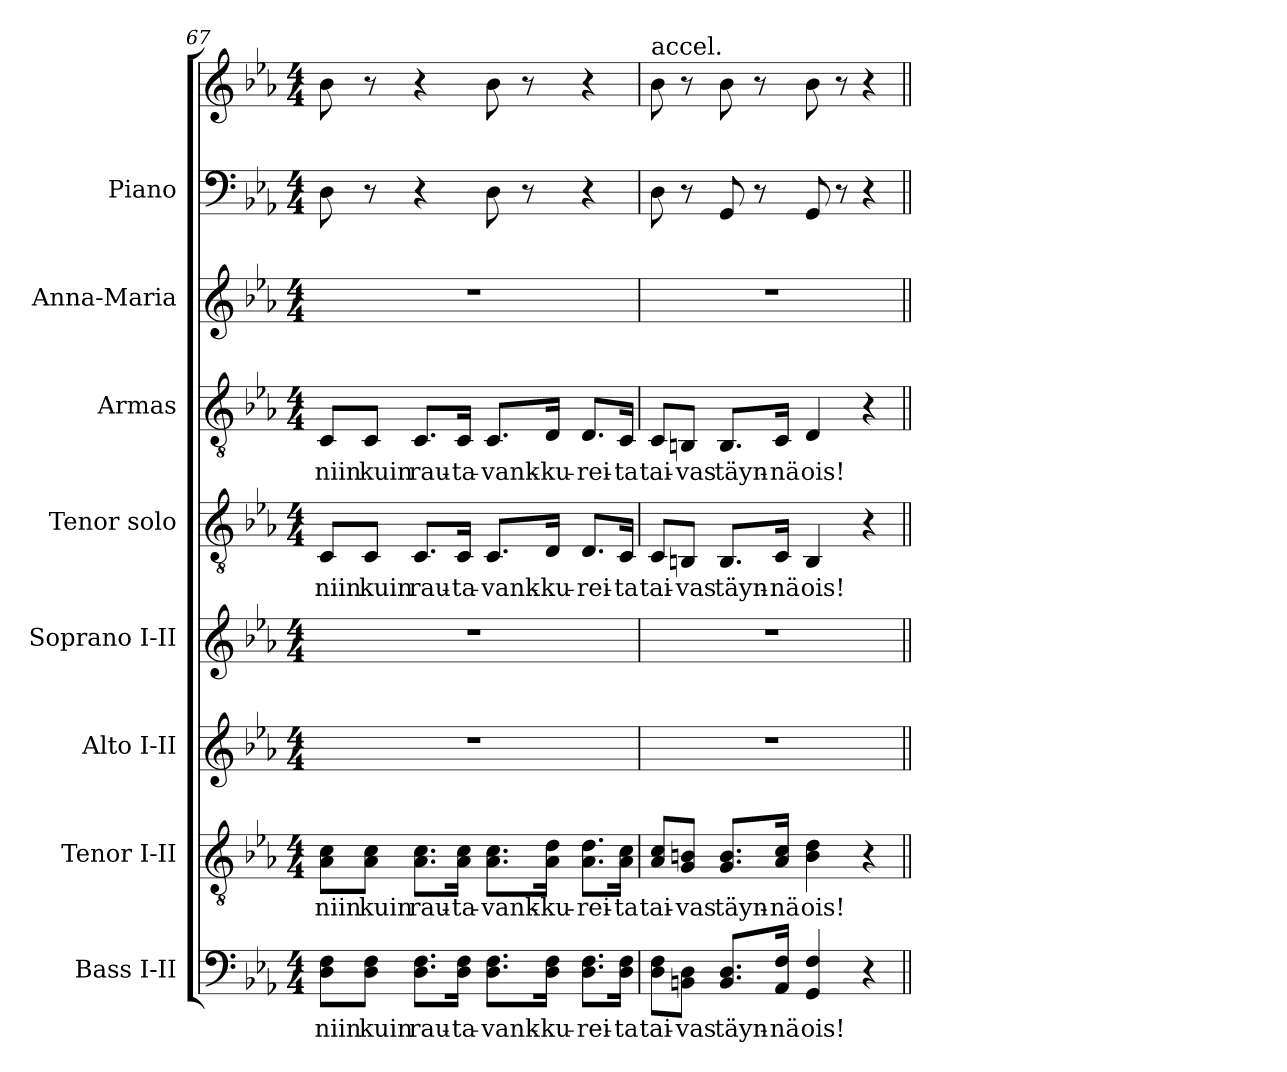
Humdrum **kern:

**kern	**text	**kern	**text	**kern	**kern	**kern	**text	**kern	**text	**kern	**kern	**kern
*part8	*part8	*part7	*part7	*part6	*part5	*part4	*part4	*part3	*part3	*part2	*part1	*part1
*staff9	*staff9	*staff8	*staff8	*staff7	*staff6	*staff5	*staff5	*staff4	*staff4	*staff3	*staff2	*staff1
*I"Bass I-II	*	*I"Tenor I-II	*	*I"Alto I-II	*I"Soprano I-II	*I"Tenor solo	*	*I"Armas	*	*I"Anna-Maria	*I"Piano	*
*I'B.	*	*I'T.	*	*I'A.	*I'S.	*I'T. Solo	*	*I'Armas	*	*I'A-M	*I'Pno.	*
*clefF4	*	*clefGv2	*	*clefG2	*clefG2	*clefGv2	*	*clefGv2	*	*clefG2	*clefF4	*clefG2
*	*	*ITrd7c12	*	*	*	*ITrd7c12	*	*ITrd7c12	*	*	*	*
*k[b-e-a-]	*	*k[b-e-a-]	*	*k[b-e-a-]	*k[b-e-a-]	*k[b-e-a-]	*	*k[b-e-a-]	*	*k[b-e-a-]	*k[b-e-a-]	*k[b-e-a-]
*E-:	*	*E-:	*	*E-:	*E-:	*E-:	*	*E-:	*	*E-:	*E-:	*E-:
*M4/4	*	*M4/4	*	*M4/4	*M4/4	*M4/4	*	*M4/4	*	*M4/4	*M4/4	*M4/4
*MM108	*	*MM108	*	*MM108	*MM108	*MM108	*	*MM108	*	*MM108	*MM108	*MM108
=67	=67	=67	=67	=67	=67	=67	=67	=67	=67	=67	=67	=67
!	!LO:LY:b:color=#000000	!	!	!	!	!	!	!	!	!	!	!
!	!	!	!LO:LY:b:color=#000000	!	!	!	!	!	!	!	!	!
!	!	!	!	!	!	!	!LO:LY:b:color=#000000	!	!	!	!	!
!	!	!	!	!	!	!	!	!	!LO:LY:b:color=#000000	!	!	!
8Di\ 8FiL	niin	8AA-i\ 8CiL	niin	1r	1r	8CCi/L	niin	8CCi/L	niin	1r	8Di\	8b-i\
!	!LO:LY:b:color=#000000	!	!	!	!	!	!	!	!	!	!	!
!	!	!	!LO:LY:b:color=#000000	!	!	!	!	!	!	!	!	!
!	!	!	!	!	!	!	!LO:LY:b:color=#000000	!	!	!	!	!
!	!	!	!	!	!	!	!	!	!LO:LY:b:color=#000000	!	!	!
8Di\ 8FiJ	kuin	8AA-i\ 8CiJ	kuin	.	.	8CCi/J	kuin	8CCi/J	kuin	.	8r	8r
!	!LO:LY:b:color=#000000	!	!	!	!	!	!	!	!	!	!	!
!	!	!	!LO:LY:b:color=#000000	!	!	!	!	!	!	!	!	!
!	!	!	!	!	!	!	!LO:LY:b:color=#000000	!	!	!	!	!
!	!	!	!	!	!	!	!	!	!LO:LY:b:color=#000000	!	!	!
8.Di\ 8.FiL	rau-	8.AA-i\ 8.CiL	rau-	.	.	8.CCi/L	rau-	8.CCi/L	rau-	.	4r	4r
!	!LO:LY:b:color=#000000	!	!	!	!	!	!	!	!	!	!	!
!	!	!	!LO:LY:b:color=#000000	!	!	!	!	!	!	!	!	!
!	!	!	!	!	!	!	!LO:LY:b:color=#000000	!	!	!	!	!
!	!	!	!	!	!	!	!	!	!LO:LY:b:color=#000000	!	!	!
16Di\ 16FiJk	-ta-	16AA-i\ 16CiJk	-ta-	.	.	16CCi/Jk	-ta-	16CCi/Jk	-ta-	.	.	.
!	!LO:LY:b:color=#000000	!	!	!	!	!	!	!	!	!	!	!
!	!	!	!LO:LY:b:color=#000000	!	!	!	!	!	!	!	!	!
!	!	!	!	!	!	!	!LO:LY:b:color=#000000	!	!	!	!	!
!	!	!	!	!	!	!	!	!	!LO:LY:b:color=#000000	!	!	!
8.Di\ 8.FiL	-vank-	8.AA-i\ 8.CiL	-vank-	.	.	8.CCi/L	-vank-	8.CCi/L	-vank-	.	8Di\	8b-i\
.	.	.	.	.	.	.	.	.	.	.	8r	8r
!	!LO:LY:b:color=#000000	!	!	!	!	!	!	!	!	!	!	!
!	!	!	!LO:LY:b:color=#000000	!	!	!	!	!	!	!	!	!
!	!	!	!	!	!	!	!LO:LY:b:color=#000000	!	!	!	!	!
!	!	!	!	!	!	!	!	!	!LO:LY:b:color=#000000	!	!	!
16Di\ 16FiJk	-ku-	16AA-i\ 16DiJk	-ku-	.	.	16DDi/Jk	-ku-	16DDi/Jk	-ku-	.	.	.
!	!LO:LY:b:color=#000000	!	!	!	!	!	!	!	!	!	!	!
!	!	!	!LO:LY:b:color=#000000	!	!	!	!	!	!	!	!	!
!	!	!	!	!	!	!	!LO:LY:b:color=#000000	!	!	!	!	!
!	!	!	!	!	!	!	!	!	!LO:LY:b:color=#000000	!	!	!
8.Di\ 8.FiL	-rei-	8.AA-i\ 8.DiL	-rei-	.	.	8.DDi/L	-rei-	8.DDi/L	-rei-	.	4r	4r
!	!LO:LY:b:color=#000000	!	!	!	!	!	!	!	!	!	!	!
!	!	!	!LO:LY:b:color=#000000	!	!	!	!	!	!	!	!	!
!	!	!	!	!	!	!	!LO:LY:b:color=#000000	!	!	!	!	!
!	!	!	!	!	!	!	!	!	!LO:LY:b:color=#000000	!	!	!
16Di\ 16FiJk	-ta	16AA-i\ 16CiJk	-ta	.	.	16CCi/Jk	-ta	16CCi/Jk	-ta	.	.	.
=68	=68	=68	=68	=68	=68	=68	=68	=68	=68	=68	=68	=68
!	!LO:LY:b:color=#000000	!	!	!	!	!	!	!	!	!	!	!
!	!	!	!LO:LY:b:color=#000000	!	!	!	!	!	!	!	!	!
!	!	!	!	!	!	!	!LO:LY:b:color=#000000	!	!	!	!	!
!	!	!	!	!	!	!	!	!	!	!	!	!LO:TX:t=accel.
!	!	!	!	!	!	!	!	!	!LO:LY:b:color=#000000	!	!	!
8Di\ 8FiL	tai-	8AA-i/ 8CiL	tai-	1r	1r	8CCi/L	tai-	8CCi/L	tai-	1r	8Di\	8b-i\
!	!LO:LY:b:color=#000000	!	!	!	!	!	!	!	!	!	!	!
!	!	!	!LO:LY:b:color=#000000	!	!	!	!	!	!	!	!	!
!	!	!	!	!	!	!	!LO:LY:b:color=#000000	!	!	!	!	!
!	!	!	!	!	!	!	!	!	!LO:LY:b:color=#000000	!	!	!
8BBni\ 8DiJ	-vas	8GGi/ 8BBniJ	-vas	.	.	8BBBni/J	-vas	8BBBni/J	-vas	.	8r	8r
!	!LO:LY:b:color=#000000	!	!	!	!	!	!	!	!	!	!	!
!	!	!	!LO:LY:b:color=#000000	!	!	!	!	!	!	!	!	!
!	!	!	!	!	!	!	!LO:LY:b:color=#000000	!	!	!	!	!
!	!	!	!	!	!	!	!	!	!LO:LY:b:color=#000000	!	!	!
8.BBi/ 8.DiL	täyn-	8.GGi/ 8.BBiL	täyn-	.	.	8.BBBi/L	täyn-	8.BBBi/L	täyn-	.	8GGi/	8b-i\
.	.	.	.	.	.	.	.	.	.	.	8r	8r
!	!LO:LY:b:color=#000000	!	!	!	!	!	!	!	!	!	!	!
!	!	!	!LO:LY:b:color=#000000	!	!	!	!	!	!	!	!	!
!	!	!	!	!	!	!	!LO:LY:b:color=#000000	!	!	!	!	!
!	!	!	!	!	!	!	!	!	!LO:LY:b:color=#000000	!	!	!
16AA-i/ 16FiJk	-nä	16AA-i/ 16CiJk	-nä	.	.	16CCi/Jk	-nä	16CCi/Jk	-nä	.	.	.
!	!LO:LY:b:color=#000000	!	!	!	!	!	!	!	!	!	!	!
!	!	!	!LO:LY:b:color=#000000	!	!	!	!	!	!	!	!	!
!	!	!	!	!	!	!	!LO:LY:b:color=#000000	!	!	!	!	!
!	!	!	!	!	!	!	!	!	!LO:LY:b:color=#000000	!	!	!
4GGi/ 4Fi	ois!	4BBi\ 4Di	ois!	.	.	4BBBi/	ois!	4DDi/	ois!	.	8GGi/	8b-i\
.	.	.	.	.	.	.	.	.	.	.	8r	8r
4r	.	4r	.	.	.	4r	.	4r	.	.	4r	4r
=||	=||	=||	=||	=||	=||	=||	=||	=||	=||	=||	=||	=||
*-	*-	*-	*-	*-	*-	*-	*-	*-	*-	*-	*-	*-
